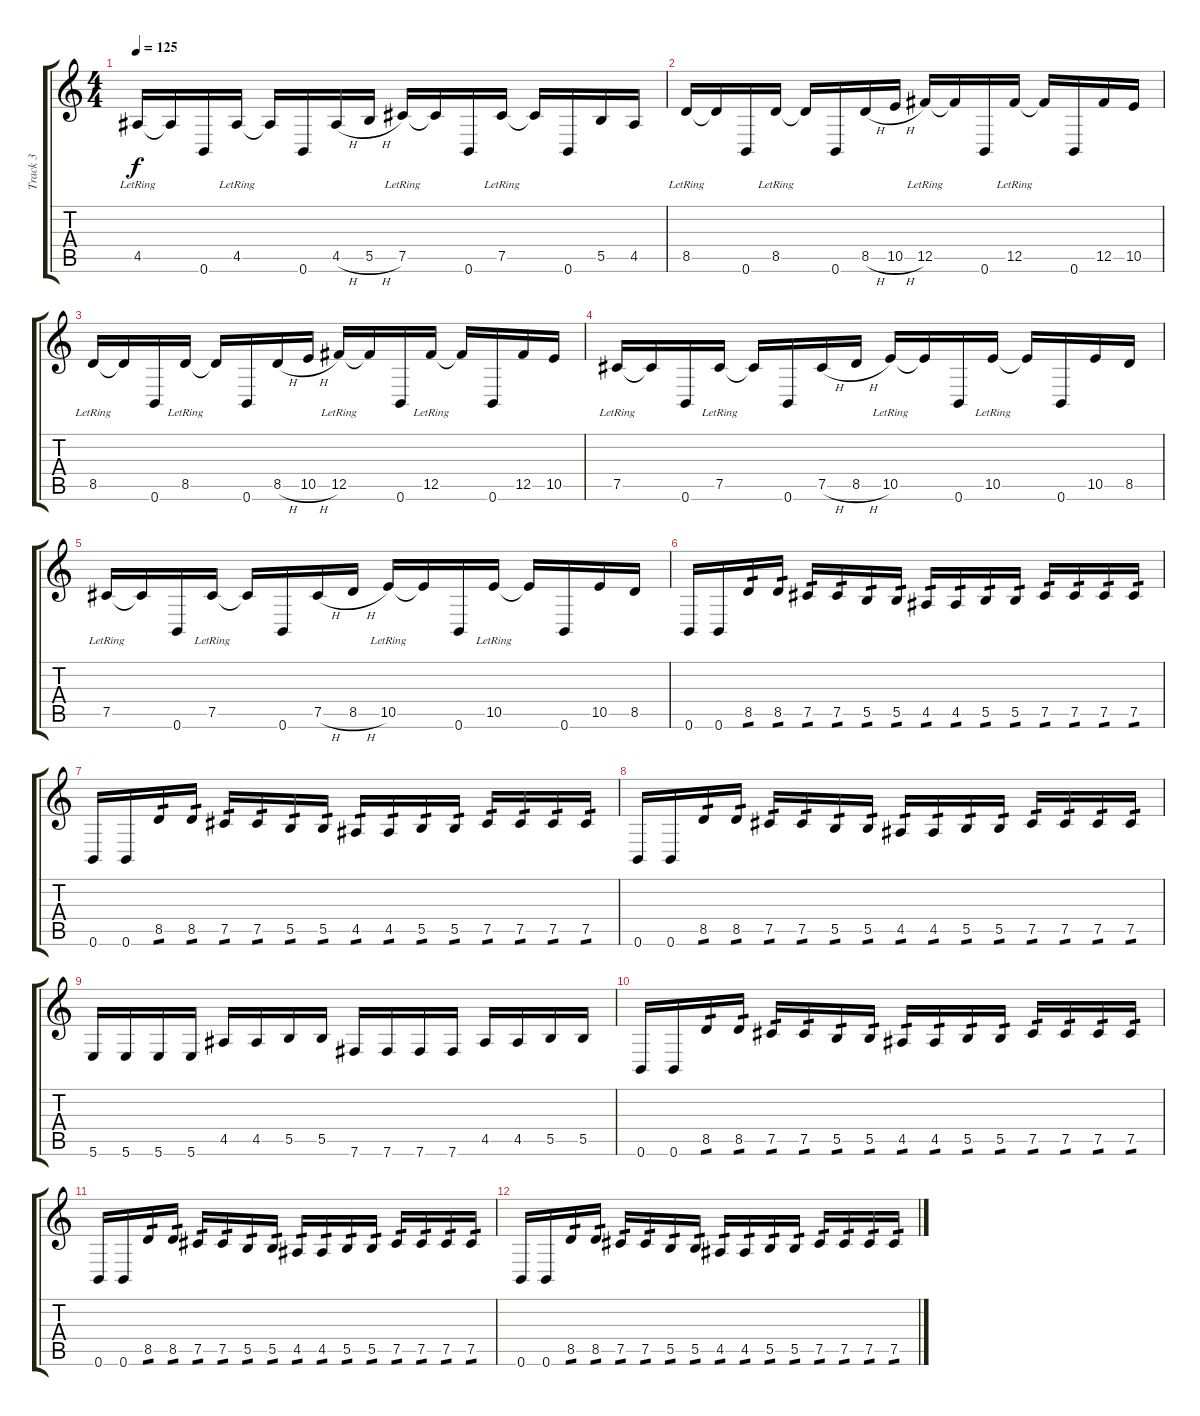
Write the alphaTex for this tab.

\track ("Track 3" "Track 3") {instrument distortionguitar}
\staff {score tabs}
\tuning (Db4 Ab3 E3 B2 Gb2 B1) {hide}
\ts (4 4)
\tempo 125
\clef g2
\ks c
4.5{lr}.16{dy f} 4.5{t}.16 0.6.16 4.5{lr}.16 4.5{t}.16 0.6.16 4.5{h}.16 5.5{h}.16 7.5{lr}.16 7.5{t}.16 0.6.16 7.5{lr}.16 7.5{t}.16 0.6.16 5.5.16 4.5.16 |
8.5{lr}.16 8.5{t}.16 0.6.16 8.5{lr}.16 8.5{t}.16 0.6.16 8.5{h}.16 10.5{h}.16 12.5{lr}.16 12.5{t}.16 0.6.16 12.5{lr}.16 12.5{t}.16 0.6.16 12.5.16 10.5.16 |
8.5{lr}.16 8.5{t}.16 0.6.16 8.5{lr}.16 8.5{t}.16 0.6.16 8.5{h}.16 10.5{h}.16 12.5{lr}.16 12.5{t}.16 0.6.16 12.5{lr}.16 12.5{t}.16 0.6.16 12.5.16 10.5.16 |
7.5{lr}.16 7.5{t}.16 0.6.16 7.5{lr}.16 7.5{t}.16 0.6.16 7.5{h}.16 8.5{h}.16 10.5{lr}.16 10.5{t}.16 0.6.16 10.5{lr}.16 10.5{t}.16 0.6.16 10.5.16 8.5.16 |
7.5{lr}.16 7.5{t}.16 0.6.16 7.5{lr}.16 7.5{t}.16 0.6.16 7.5{h}.16 8.5{h}.16 10.5{lr}.16 10.5{t}.16 0.6.16 10.5{lr}.16 10.5{t}.16 0.6.16 10.5.16 8.5.16 |
0.6.16 0.6.16 8.5.16{tp 1} 8.5.16{tp 1} 7.5.16{tp 1} 7.5.16{tp 1} 5.5.16{tp 1} 5.5.16{tp 1} 4.5.16{tp 1} 4.5.16{tp 1} 5.5.16{tp 1} 5.5.16{tp 1} 7.5.16{tp 1} 7.5.16{tp 1} 7.5.16{tp 1} 7.5.16{tp 1} |
0.6.16 0.6.16 8.5.16{tp 1} 8.5.16{tp 1} 7.5.16{tp 1} 7.5.16{tp 1} 5.5.16{tp 1} 5.5.16{tp 1} 4.5.16{tp 1} 4.5.16{tp 1} 5.5.16{tp 1} 5.5.16{tp 1} 7.5.16{tp 1} 7.5.16{tp 1} 7.5.16{tp 1} 7.5.16{tp 1} |
0.6.16 0.6.16 8.5.16{tp 1} 8.5.16{tp 1} 7.5.16{tp 1} 7.5.16{tp 1} 5.5.16{tp 1} 5.5.16{tp 1} 4.5.16{tp 1} 4.5.16{tp 1} 5.5.16{tp 1} 5.5.16{tp 1} 7.5.16{tp 1} 7.5.16{tp 1} 7.5.16{tp 1} 7.5.16{tp 1} |
5.6.16 5.6.16 5.6.16 5.6.16 4.5.16 4.5.16 5.5.16 5.5.16 7.6.16 7.6.16 7.6.16 7.6.16 4.5.16 4.5.16 5.5.16 5.5.16 |
0.6.16 0.6.16 8.5.16{tp 1} 8.5.16{tp 1} 7.5.16{tp 1} 7.5.16{tp 1} 5.5.16{tp 1} 5.5.16{tp 1} 4.5.16{tp 1} 4.5.16{tp 1} 5.5.16{tp 1} 5.5.16{tp 1} 7.5.16{tp 1} 7.5.16{tp 1} 7.5.16{tp 1} 7.5.16{tp 1} |
0.6.16 0.6.16 8.5.16{tp 1} 8.5.16{tp 1} 7.5.16{tp 1} 7.5.16{tp 1} 5.5.16{tp 1} 5.5.16{tp 1} 4.5.16{tp 1} 4.5.16{tp 1} 5.5.16{tp 1} 5.5.16{tp 1} 7.5.16{tp 1} 7.5.16{tp 1} 7.5.16{tp 1} 7.5.16{tp 1} |
0.6.16 0.6.16 8.5.16{tp 1} 8.5.16{tp 1} 7.5.16{tp 1} 7.5.16{tp 1} 5.5.16{tp 1} 5.5.16{tp 1} 4.5.16{tp 1} 4.5.16{tp 1} 5.5.16{tp 1} 5.5.16{tp 1} 7.5.16{tp 1} 7.5.16{tp 1} 7.5.16{tp 1} 7.5.16{tp 1}
